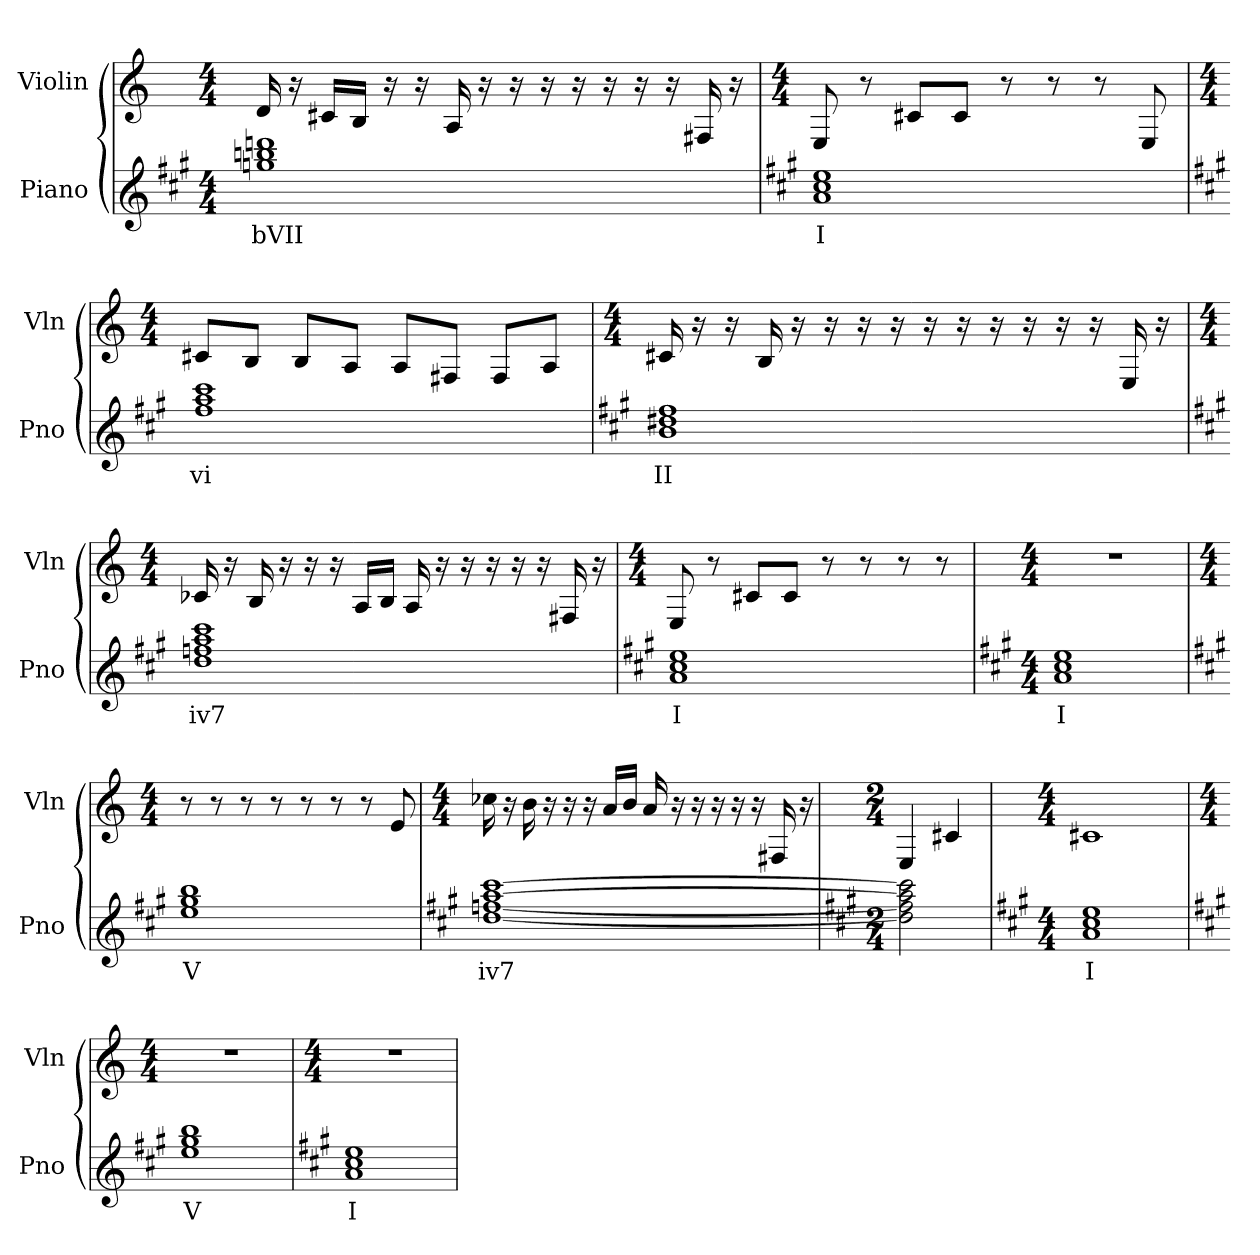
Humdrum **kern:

**kern	**text	**kern
*part2	*part2	*part1
*staff2	*staff2	*staff1
*I"Piano	*	*I"Violin
*I'Pno	*	*I'Vln
*k[f#c#g#]	*	*
*A:	*	*
*M4/4	*	*M4/4
=	=	=
1ggn 1bbn 1dddn	bVII	16d
.	.	16r
.	.	16c#XLL
.	.	16BJJ
.	.	16r
.	.	16r
.	.	16A
.	.	16r
.	.	16r
.	.	16r
.	.	16r
.	.	16r
.	.	16r
.	.	16r
.	.	16F#X
.	.	16r
=	=	=
*k[f#c#g#]	*	*
*A:	*	*
*	*	*M4/4
1a 1cc# 1ee	I	8E
.	.	8r
.	.	8c#XL
.	.	8c#J
.	.	8r
.	.	8r
.	.	8r
.	.	8E
=	=	=
*k[f#c#g#]	*	*
*A:	*	*
*	*	*M4/4
1ff# 1aa 1ccc#	vi	8c#XL
.	.	8BJ
.	.	8BL
.	.	8AJ
.	.	8AL
.	.	8F#XJ
.	.	8F#L
.	.	8AJ
=	=	=
*k[f#c#g#]	*	*
*A:	*	*
*	*	*M4/4
1b 1dd#X 1ff#	II	16c#X
.	.	16r
.	.	16r
.	.	16B
.	.	16r
.	.	16r
.	.	16r
.	.	16r
.	.	16r
.	.	16r
.	.	16r
.	.	16r
.	.	16r
.	.	16r
.	.	16E
.	.	16r
=	=	=
*k[f#c#g#]	*	*
*A:	*	*
*	*	*M4/4
1dd 1ffn 1aa 1ccc#	iv7	16c-X
.	.	16r
.	.	16B
.	.	16r
.	.	16r
.	.	16r
.	.	16ALL
.	.	16BJJ
.	.	16A
.	.	16r
.	.	16r
.	.	16r
.	.	16r
.	.	16r
.	.	16F#X
.	.	16r
=	=	=
*k[f#c#g#]	*	*
*A:	*	*
*	*	*M4/4
1a 1cc# 1ee	I	8E
.	.	8r
.	.	8c#XL
.	.	8c#J
.	.	8r
.	.	8r
.	.	8r
.	.	8r
=	=	=
*k[f#c#g#]	*	*
*A:	*	*
*M4/4	*	*M4/4
1a 1cc# 1ee	I	1r
=	=	=
*k[f#c#g#]	*	*
*A:	*	*
*	*	*M4/4
1ee 1gg# 1bb	V	8r
.	.	8r
.	.	8r
.	.	8r
.	.	8r
.	.	8r
.	.	8r
.	.	8e
=	=	=
*k[f#c#g#]	*	*
*A:	*	*
*	*	*M4/4
[1dd [1ffn [1aa [1ccc#	iv7	16cc-X
.	.	16r
.	.	16b
.	.	16r
.	.	16r
.	.	16r
.	.	16aLL
.	.	16bJJ
.	.	16a
.	.	16r
.	.	16r
.	.	16r
.	.	16r
.	.	16r
.	.	16F#X
.	.	16r
=	=	=
*k[f#c#g#]	*	*
*A:	*	*
*M2/4	*	*M2/4
2dd] 2ffn] 2aa] 2ccc#]	.	4E
.	.	4c#X
=	=	=
*k[f#c#g#]	*	*
*A:	*	*
*M4/4	*	*M4/4
1a 1cc# 1ee	I	1c#X
=	=	=
*k[f#c#g#]	*	*
*A:	*	*
*	*	*M4/4
1ee 1gg# 1bb	V	1r
=	=	=
*k[f#c#g#]	*	*
*A:	*	*
*	*	*M4/4
1a 1cc# 1ee	I	1r
=	=	=
*-	*-	*-
